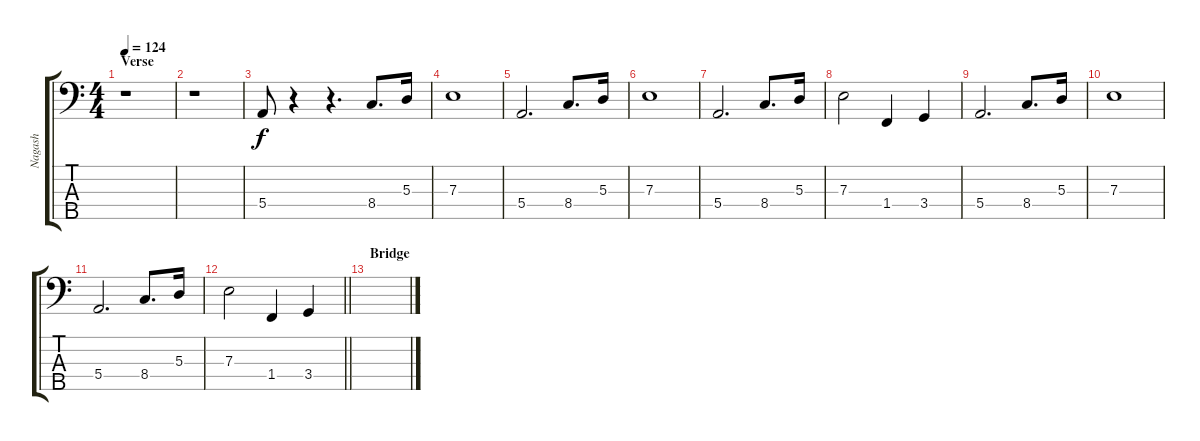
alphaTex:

\track ("Nagash" "Nagash") {instrument electricbasspick}
\staff {score tabs}
\tuning (G2 D2 A1 E1 B0) {hide}
\ts (4 4)
\section ("" "Verse")
\tempo 124
\clef f4
\ks c
r.1{dy f} |
r.1 |
5.4.8 r.4 r.4{d} 8.4.8{d} 5.3.16 |
7.3.1 |
5.4.2{d} 8.4.8{d} 5.3.16 |
7.3.1 |
5.4.2{d} 8.4.8{d} 5.3.16 |
7.3.2 1.4.4 3.4.4 |
5.4.2{d} 8.4.8{d} 5.3.16 |
7.3.1 |
5.4.2{d} 8.4.8{d} 5.3.16 |
\barLineRight lightlight
7.3.2 1.4.4 3.4.4 |
\section ("" "Bridge")
